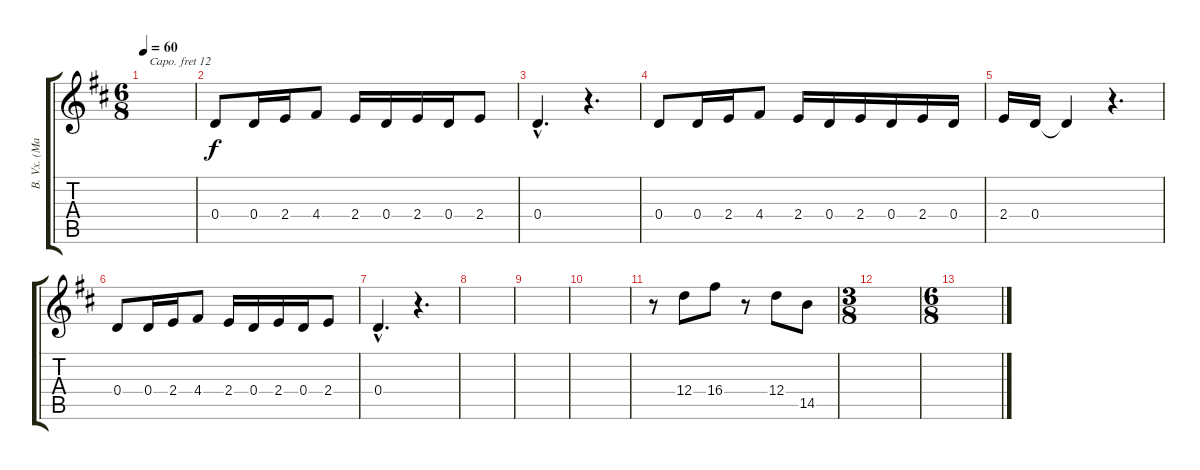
\track ("B. Vx. (Male + Female)" "B. Vx. (Ma") {instrument recorder}
\staff {score tabs}
\capo 12
\tuning (E4 B3 G3 D3 A2 E2) {hide}
\ts (6 8)
\tempo 60
\clef g2
\ks bminor
|
0.4.8{dy f} 0.4.16 2.4.16 4.4.8 2.4.16 0.4.16 2.4.16 0.4.16 2.4.8 |
0.4{hac}.4{d} r.4{d} |
0.4.8 0.4.16 2.4.16 4.4.8 2.4.16 0.4.16 2.4.16 0.4.16 2.4.16 0.4.16 |
2.4.16 0.4.16 0.4{t}.4 r.4{d} |
0.4.8 0.4.16 2.4.16 4.4.8 2.4.16 0.4.16 2.4.16 0.4.16 2.4.8 |
0.4{hac}.4{d} r.4{d} |
|
|
|
r.8 12.4.8 16.4.8 r.8 12.4.8 14.5.8 |
\ts (3 8)
|
\ts (6 8)
